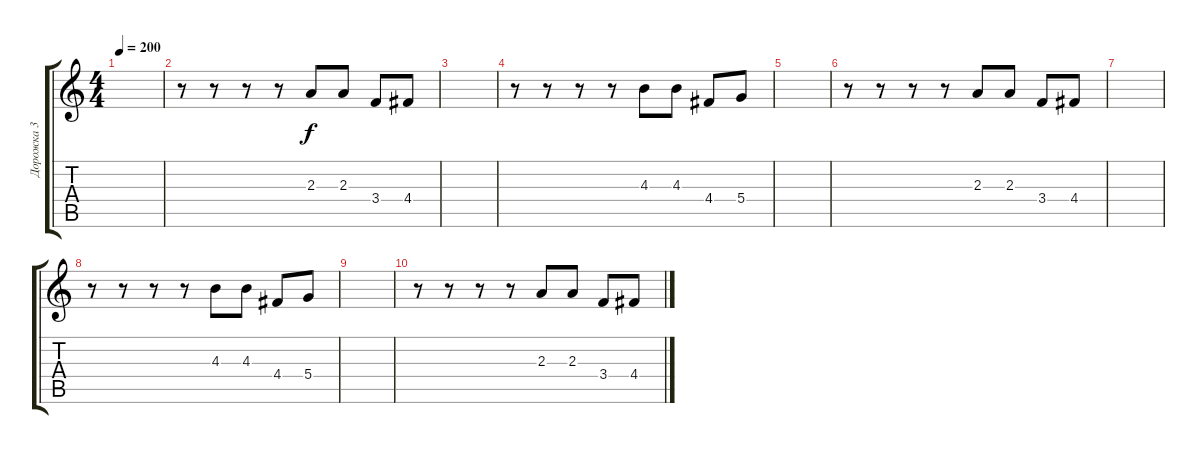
\track ("Дорожка 3" "Дорожка 3") {instrument overdrivenguitar}
\staff {score tabs}
\tuning (E4 B3 G3 D3 A2 E2) {hide}
\ts (4 4)
\tempo 200
\clef g2
\ks c
|
r.8 r.8 r.8 r.8 2.3.8 2.3.8 3.4.8 4.4.8 |
|
r.8 r.8 r.8 r.8 4.3.8 4.3.8 4.4.8 5.4.8 |
|
r.8 r.8 r.8 r.8 2.3.8 2.3.8 3.4.8 4.4.8 |
|
r.8 r.8 r.8 r.8 4.3.8 4.3.8 4.4.8 5.4.8 |
|
r.8 r.8 r.8 r.8 2.3.8 2.3.8 3.4.8 4.4.8
